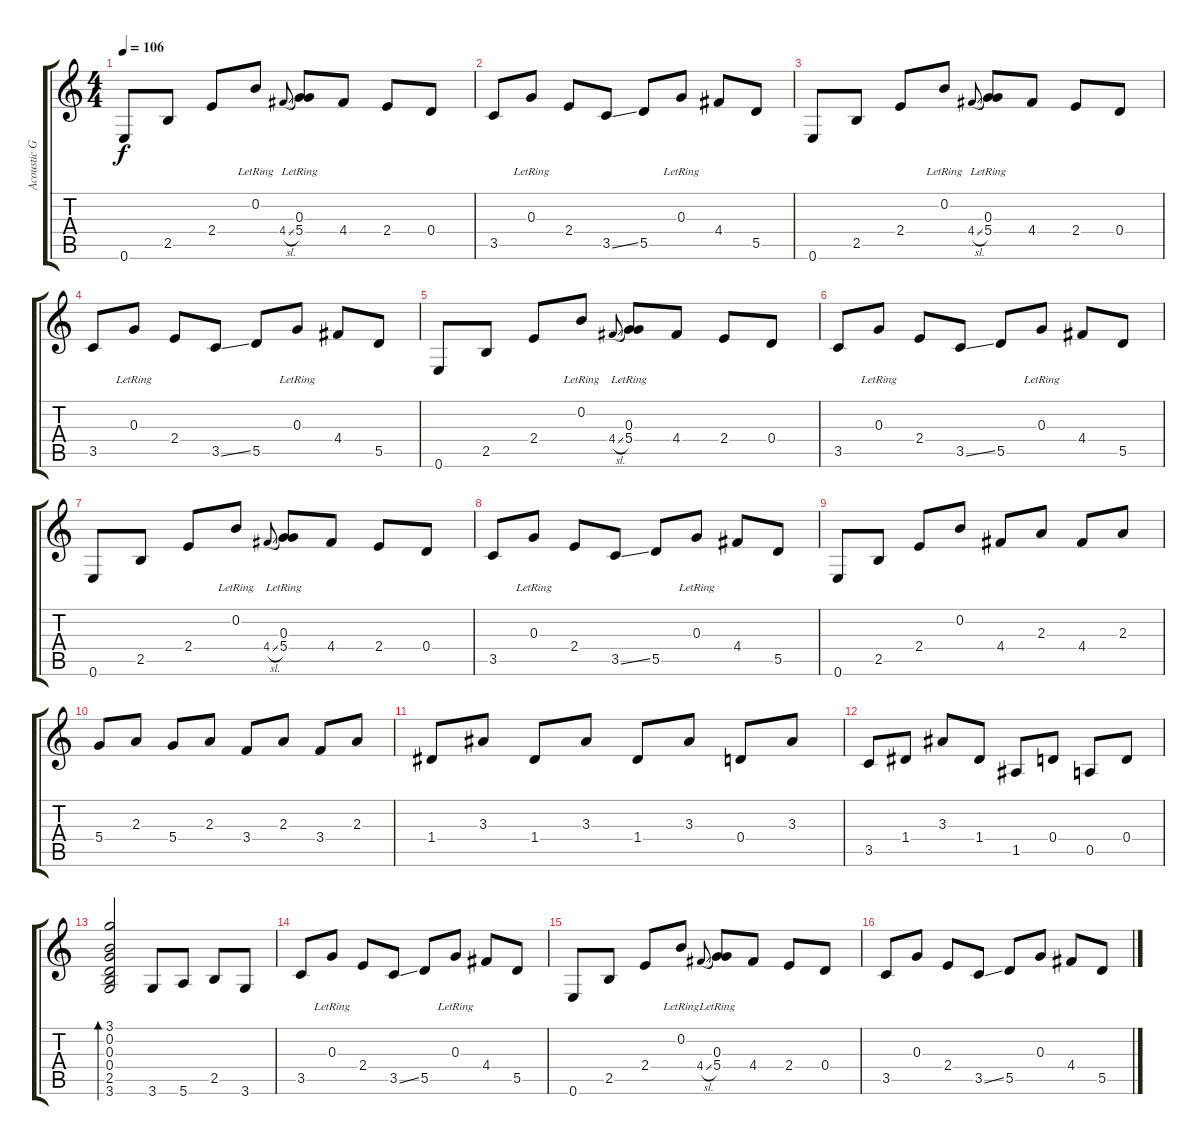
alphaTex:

\track ("Acoustic Guitar" "Acoustic G") {instrument acousticguitarsteel}
\staff {score tabs}
\tuning (E4 B3 G3 D3 A2 E2) {hide}
\ts (4 4)
\tempo 106
\clef g2
\ks c
0.6.8{dy f} 2.5.8 2.4.8 0.2{lr}.8 4.4{sl}.8{gr onbeat} (0.3{lr} 5.4).8 4.4.8 2.4.8 0.4.8 |
3.5.8 0.3{lr}.8 2.4.8 3.5{ss}.8 5.5.8 0.3{lr}.8 4.4.8 5.5.8 |
0.6.8 2.5.8 2.4.8 0.2{lr}.8 4.4{sl}.8{gr onbeat} (0.3{lr} 5.4).8 4.4.8 2.4.8 0.4.8 |
3.5.8 0.3{lr}.8 2.4.8 3.5{ss}.8 5.5.8 0.3{lr}.8 4.4.8 5.5.8 |
0.6.8 2.5.8 2.4.8 0.2{lr}.8 4.4{sl}.8{gr onbeat} (0.3{lr} 5.4).8 4.4.8 2.4.8 0.4.8 |
3.5.8 0.3{lr}.8 2.4.8 3.5{ss}.8 5.5.8 0.3{lr}.8 4.4.8 5.5.8 |
0.6.8 2.5.8 2.4.8 0.2{lr}.8 4.4{sl}.8{gr onbeat} (0.3{lr} 5.4).8 4.4.8 2.4.8 0.4.8 |
3.5.8 0.3{lr}.8 2.4.8 3.5{ss}.8 5.5.8 0.3{lr}.8 4.4.8 5.5.8 |
0.6.8 2.5.8 2.4.8 0.2.8 4.4.8 2.3.8 4.4.8 2.3.8 |
5.4.8 2.3.8 5.4.8 2.3.8 3.4.8 2.3.8 3.4.8 2.3.8 |
1.4.8 3.3.8 1.4.8 3.3.8 1.4.8 3.3.8 0.4.8 3.3.8 |
3.5.8 1.4.8 3.3.8 1.4.8 1.5.8 0.4.8 0.5.8 0.4.8 |
(3.1 0.2 0.3 0.4 2.5 3.6).2{bd 120} 3.6.8 5.6.8 2.5.8 3.6.8 |
3.5.8 0.3{lr}.8 2.4.8 3.5{ss}.8 5.5.8 0.3{lr}.8 4.4.8 5.5.8 |
0.6.8 2.5.8 2.4.8 0.2{lr}.8 4.4{sl}.8{gr onbeat} (0.3{lr} 5.4).8 4.4.8 2.4.8 0.4.8 |
3.5.8 0.3.8 2.4.8 3.5{ss}.8 5.5.8 0.3.8 4.4.8 5.5.8
